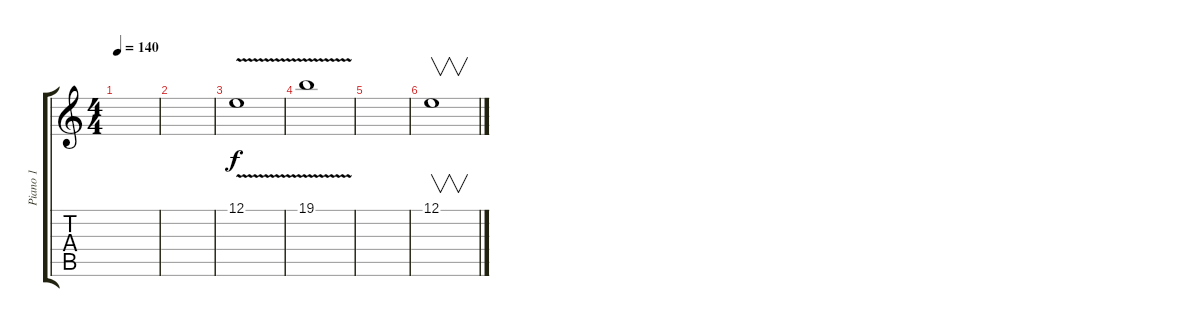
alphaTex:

\track ("Piano 1" "Piano 1") {instrument pad8sweep}
\staff {score tabs}
\tuning (E4 B3 G3 D3 A2 E2) {hide}
\ts (4 4)
\tempo 140
\clef g2
\ks c
|
|
12.1{v}.1 |
19.1{v}.1 |
|
12.1.1{v}
